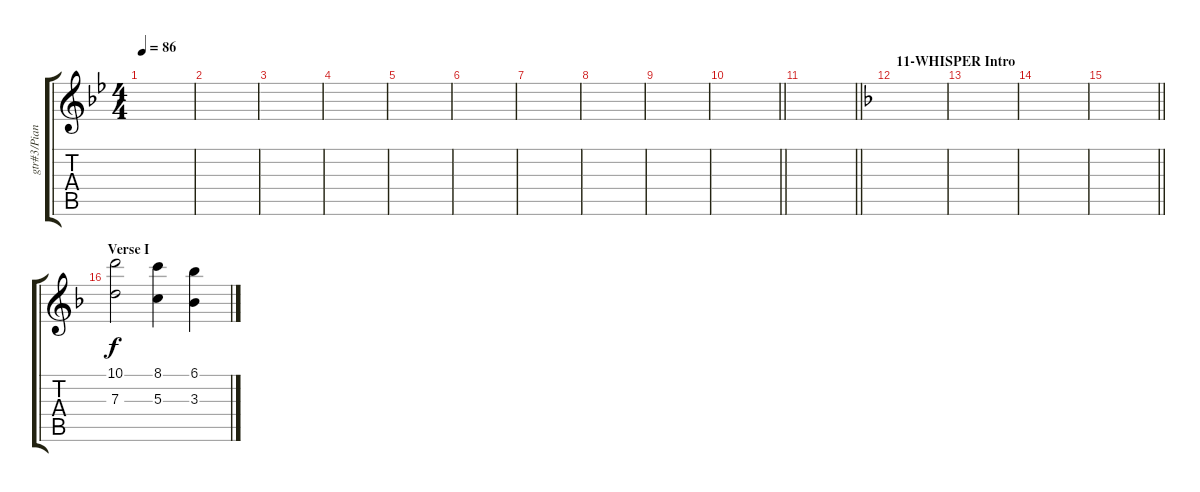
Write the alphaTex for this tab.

\track ("gtr#3/Piano#2" "gtr#3/Pian") {instrument overdrivenguitar}
\staff {score tabs}
\tuning (E4 B3 G3 D3 A2 D2) {hide}
\ts (4 4)
\tempo 86
\clef g2
\ks gminor
|
|
|
|
|
|
|
|
|
\barLineRight lightlight
|
\barLineRight lightlight
|
\section ("" "11-WHISPER Intro")
\ks f
|
|
|
\barLineRight lightlight
|
\section ("" "Verse I")
(10.1 7.3).2 (8.1 5.3).4 (6.1 3.3).4
